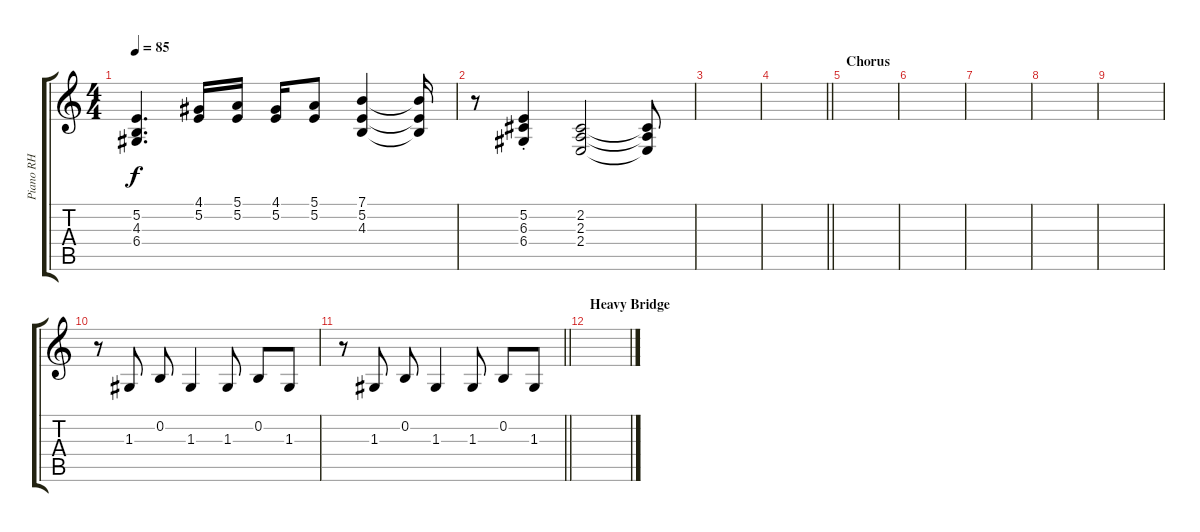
\track ("Piano RH" "Piano RH") {instrument brightacousticpiano}
\staff {score tabs}
\tuning (E4 B3 G3 D3 A2 E2) {hide}
\ts (4 4)
\tempo 85
\clef g2
\ks c
(5.2 4.3 6.4).4{d dy f} (4.1 5.2).16 (5.1 5.2).16 (4.1 5.2).16 (5.1 5.2).8 (7.1 5.2 4.3).4 (7.1{t} 5.2{t} 4.3{t}).16 |
r.8 (5.2{st} 6.3{st} 6.4{st}).4 (2.2 2.3 2.4).2 (2.2{t} 2.3{t} 2.4{t}).8 |
|
\barLineRight lightlight
|
\section ("" "Chorus")
|
|
|
|
|
r.8 1.3.8 0.2.8 1.3.4 1.3.8 0.2.8 1.3.8 |
\barLineRight lightlight
r.8 1.3.8 0.2.8 1.3.4 1.3.8 0.2.8 1.3.8 |
\section ("" "Heavy Bridge")
